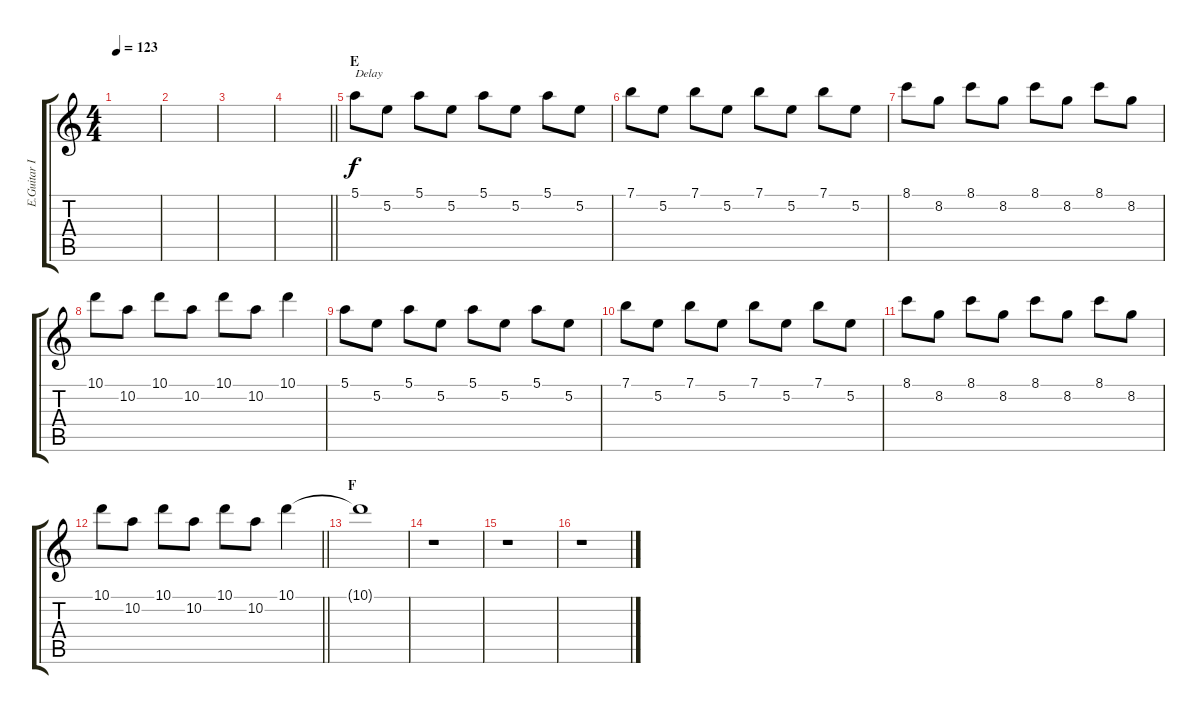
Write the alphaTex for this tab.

\track ("E.Guitar III" "E.Guitar I") {instrument electricguitarclean}
\staff {score tabs}
\tuning (E4 B3 G3 D3 A2 E2) {hide}
\ts (4 4)
\tempo 123
\clef g2
\ks c
|
|
|
\barLineRight lightlight
|
\section ("" "E")
5.1.8{txt "Delay"} 5.2.8 5.1.8 5.2.8 5.1.8 5.2.8 5.1.8 5.2.8 |
7.1.8 5.2.8 7.1.8 5.2.8 7.1.8 5.2.8 7.1.8 5.2.8 |
8.1.8 8.2.8 8.1.8 8.2.8 8.1.8 8.2.8 8.1.8 8.2.8 |
10.1.8 10.2.8 10.1.8 10.2.8 10.1.8 10.2.8 10.1.4 |
5.1.8 5.2.8 5.1.8 5.2.8 5.1.8 5.2.8 5.1.8 5.2.8 |
7.1.8 5.2.8 7.1.8 5.2.8 7.1.8 5.2.8 7.1.8 5.2.8 |
8.1.8 8.2.8 8.1.8 8.2.8 8.1.8 8.2.8 8.1.8 8.2.8 |
\barLineRight lightlight
10.1.8 10.2.8 10.1.8 10.2.8 10.1.8 10.2.8 10.1.4 |
\section ("" "F")
10.1{t}.1 |
r.1 |
r.1 |
r.1
